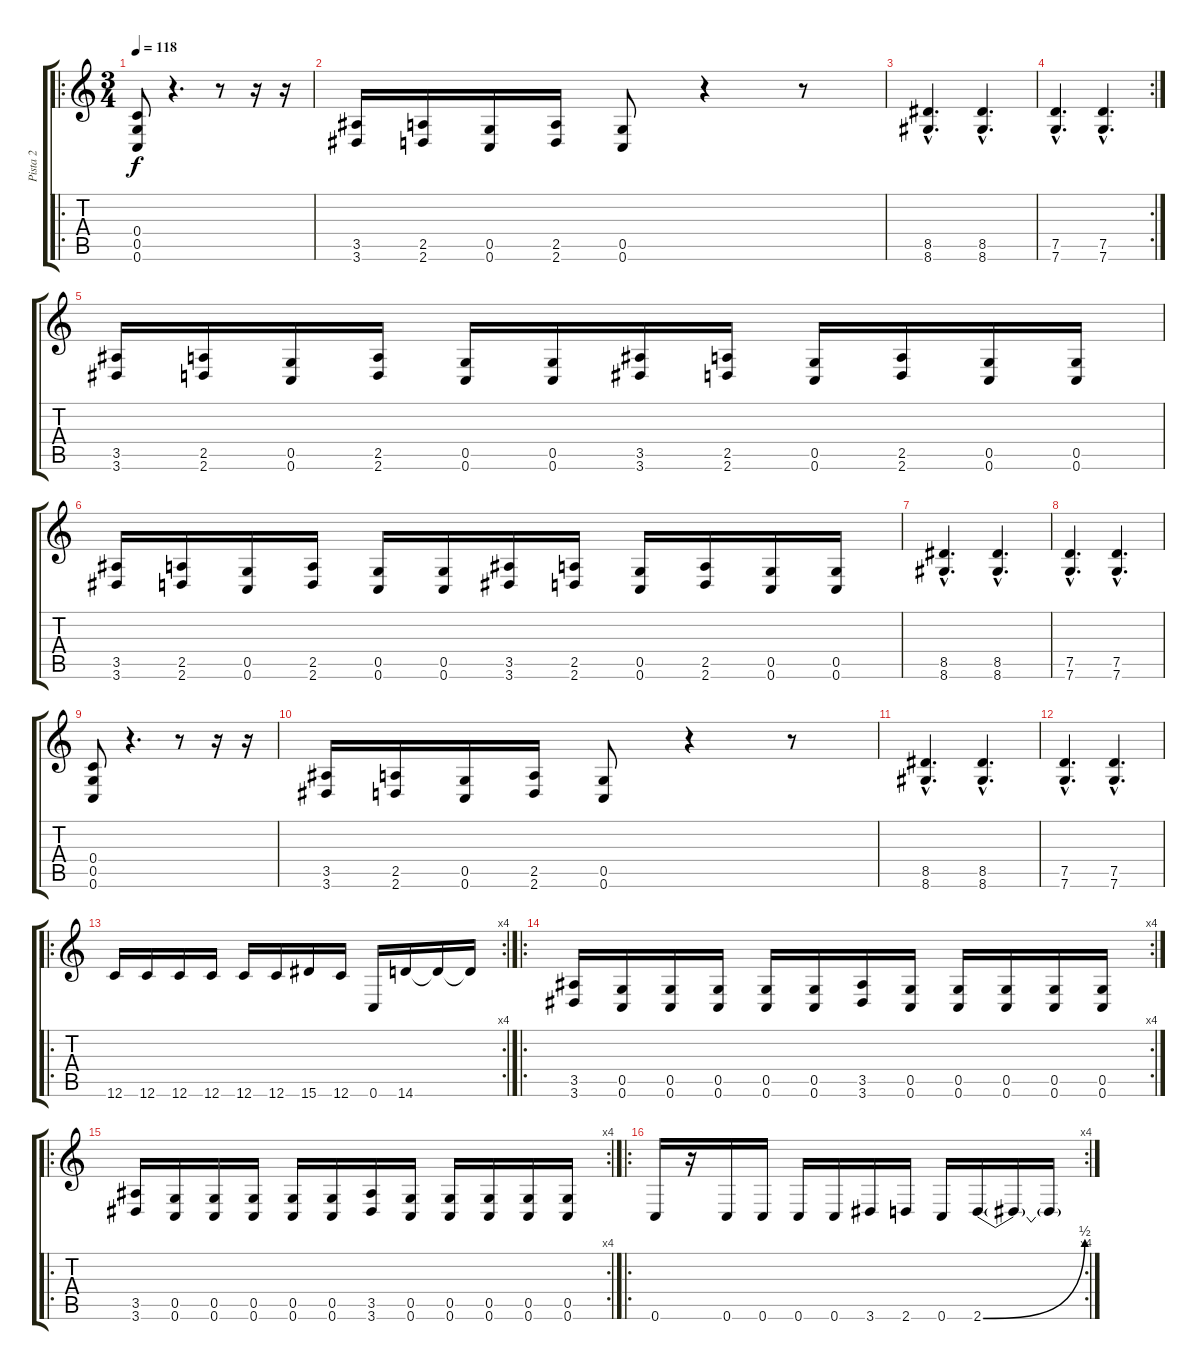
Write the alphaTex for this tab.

\track ("Pista 2" "Pista 2") {instrument distortionguitar}
\staff {score tabs}
\tuning (D4 A3 F3 C3 G2 C2) {hide}
\ro
\ts (3 4)
\tempo 118
\clef g2
\ks c
(0.4 0.5 0.6).8{dy f} r.4{d} r.8 r.16 r.16 |
(3.5 3.6).16 (2.5 2.6).16 (0.5 0.6).16 (2.5 2.6).16 (0.5 0.6).8 r.4 r.8 |
(8.5{hac} 8.6{hac}).4{d} (8.5{hac} 8.6{hac}).4{d} |
\rc 2
(7.5{hac} 7.6{hac}).4{d} (7.5{hac} 7.6{hac}).4{d} |
(3.5 3.6).16 (2.5 2.6).16 (0.5 0.6).16 (2.5 2.6).16 (0.5 0.6).16 (0.5 0.6).16 (3.5 3.6).16 (2.5 2.6).16 (0.5 0.6).16 (2.5 2.6).16 (0.5 0.6).16 (0.5 0.6).16 |
(3.5 3.6).16 (2.5 2.6).16 (0.5 0.6).16 (2.5 2.6).16 (0.5 0.6).16 (0.5 0.6).16 (3.5 3.6).16 (2.5 2.6).16 (0.5 0.6).16 (2.5 2.6).16 (0.5 0.6).16 (0.5 0.6).16 |
(8.5{hac} 8.6{hac}).4{d} (8.5{hac} 8.6{hac}).4{d} |
(7.5{hac} 7.6{hac}).4{d} (7.5{hac} 7.6{hac}).4{d} |
(0.4 0.5 0.6).8 r.4{d} r.8 r.16 r.16 |
(3.5 3.6).16 (2.5 2.6).16 (0.5 0.6).16 (2.5 2.6).16 (0.5 0.6).8 r.4 r.8 |
(8.5{hac} 8.6{hac}).4{d} (8.5{hac} 8.6{hac}).4{d} |
(7.5{hac} 7.6{hac}).4{d} (7.5{hac} 7.6{hac}).4{d} |
\ro
\rc 4
12.6.16 12.6.16 12.6.16 12.6.16 12.6.16 12.6.16 15.6.16 12.6.16 0.6.16 14.6.16 14.6{t}.16 14.6{t}.16 |
\ro
\rc 4
(3.5 3.6).16 (0.5 0.6).16 (0.5 0.6).16 (0.5 0.6).16 (0.5 0.6).16 (0.5 0.6).16 (3.5 3.6).16 (0.5 0.6).16 (0.5 0.6).16 (0.5 0.6).16 (0.5 0.6).16 (0.5 0.6).16 |
\ro
\rc 4
(3.5 3.6).16 (0.5 0.6).16 (0.5 0.6).16 (0.5 0.6).16 (0.5 0.6).16 (0.5 0.6).16 (3.5 3.6).16 (0.5 0.6).16 (0.5 0.6).16 (0.5 0.6).16 (0.5 0.6).16 (0.5 0.6).16 |
\ro
\rc 4
0.6.16 r.16 0.6.16 0.6.16 0.6.16 0.6.16 3.6.16 2.6.16 0.6.16 2.6{be (bend 0 0 60 2)}.16 2.6{t}.16 2.6{t}.16
